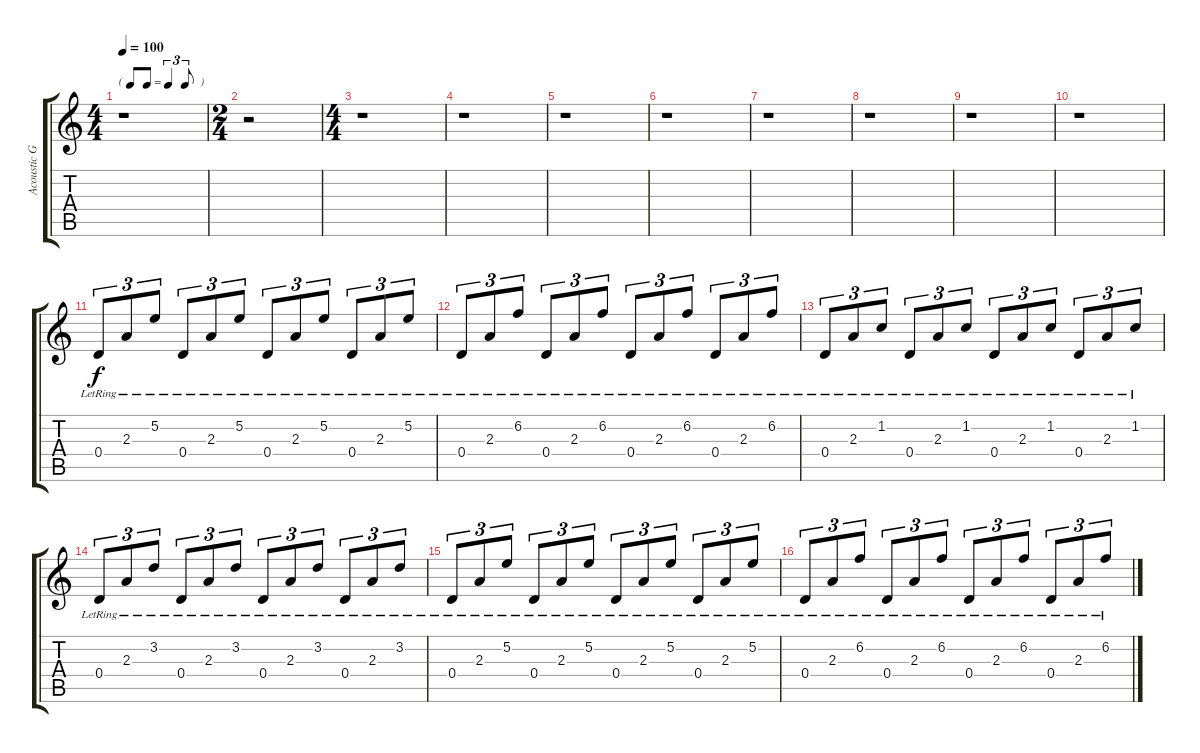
\track ("Acoustic Guitar" "Acoustic G") {instrument acousticguitarsteel}
\staff {score tabs}
\tuning (E4 B3 G3 D3 A2 D2) {hide}
\ts (4 4)
\tf triplet8th
\tempo 100
\clef g2
\ks c
r.1{dy f} |
\ts (2 4)
r.2 |
\ts (4 4)
r.1 |
r.1 |
r.1 |
r.1 |
r.1 |
r.1 |
r.1 |
r.1 |
0.4{lr}.8{tu (3 2)} 2.3{lr}.8{tu (3 2)} 5.2{lr}.8{tu (3 2)} 0.4{lr}.8{tu (3 2)} 2.3{lr}.8{tu (3 2)} 5.2{lr}.8{tu (3 2)} 0.4{lr}.8{tu (3 2)} 2.3{lr}.8{tu (3 2)} 5.2{lr}.8{tu (3 2)} 0.4{lr}.8{tu (3 2)} 2.3{lr}.8{tu (3 2)} 5.2{lr}.8{tu (3 2)} |
0.4{lr}.8{tu (3 2)} 2.3{lr}.8{tu (3 2)} 6.2{lr}.8{tu (3 2)} 0.4{lr}.8{tu (3 2)} 2.3{lr}.8{tu (3 2)} 6.2{lr}.8{tu (3 2)} 0.4{lr}.8{tu (3 2)} 2.3{lr}.8{tu (3 2)} 6.2{lr}.8{tu (3 2)} 0.4{lr}.8{tu (3 2)} 2.3{lr}.8{tu (3 2)} 6.2{lr}.8{tu (3 2)} |
0.4{lr}.8{tu (3 2)} 2.3{lr}.8{tu (3 2)} 1.2{lr}.8{tu (3 2)} 0.4{lr}.8{tu (3 2)} 2.3{lr}.8{tu (3 2)} 1.2{lr}.8{tu (3 2)} 0.4{lr}.8{tu (3 2)} 2.3{lr}.8{tu (3 2)} 1.2{lr}.8{tu (3 2)} 0.4{lr}.8{tu (3 2)} 2.3{lr}.8{tu (3 2)} 1.2{lr}.8{tu (3 2)} |
0.4{lr}.8{tu (3 2)} 2.3{lr}.8{tu (3 2)} 3.2{lr}.8{tu (3 2)} 0.4{lr}.8{tu (3 2)} 2.3{lr}.8{tu (3 2)} 3.2{lr}.8{tu (3 2)} 0.4{lr}.8{tu (3 2)} 2.3{lr}.8{tu (3 2)} 3.2{lr}.8{tu (3 2)} 0.4{lr}.8{tu (3 2)} 2.3{lr}.8{tu (3 2)} 3.2{lr}.8{tu (3 2)} |
0.4{lr}.8{tu (3 2)} 2.3{lr}.8{tu (3 2)} 5.2{lr}.8{tu (3 2)} 0.4{lr}.8{tu (3 2)} 2.3{lr}.8{tu (3 2)} 5.2{lr}.8{tu (3 2)} 0.4{lr}.8{tu (3 2)} 2.3{lr}.8{tu (3 2)} 5.2{lr}.8{tu (3 2)} 0.4{lr}.8{tu (3 2)} 2.3{lr}.8{tu (3 2)} 5.2{lr}.8{tu (3 2)} |
0.4{lr}.8{tu (3 2)} 2.3{lr}.8{tu (3 2)} 6.2{lr}.8{tu (3 2)} 0.4{lr}.8{tu (3 2)} 2.3{lr}.8{tu (3 2)} 6.2{lr}.8{tu (3 2)} 0.4{lr}.8{tu (3 2)} 2.3{lr}.8{tu (3 2)} 6.2{lr}.8{tu (3 2)} 0.4{lr}.8{tu (3 2)} 2.3{lr}.8{tu (3 2)} 6.2{lr}.8{tu (3 2)}
